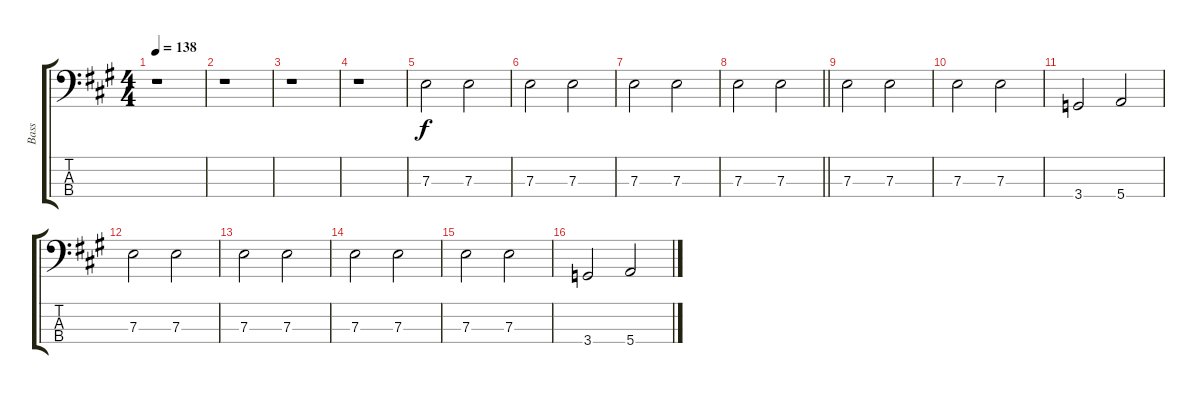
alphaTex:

\track ("Bass" "Bass") {instrument electricbassfinger}
\staff {score tabs}
\tuning (G2 D2 A1 E1) {hide}
\ts (4 4)
\tempo 138
\clef f4
\ks a
r.1{dy f instrument electricbassfinger} |
r.1 |
r.1 |
r.1 |
7.3.2 7.3.2 |
7.3.2 7.3.2 |
7.3.2 7.3.2 |
\barLineRight lightlight
7.3.2 7.3.2 |
7.3.2 7.3.2 |
7.3.2 7.3.2 |
3.4.2 5.4.2 |
7.3.2 7.3.2 |
7.3.2 7.3.2 |
7.3.2 7.3.2 |
7.3.2 7.3.2 |
3.4.2 5.4.2
